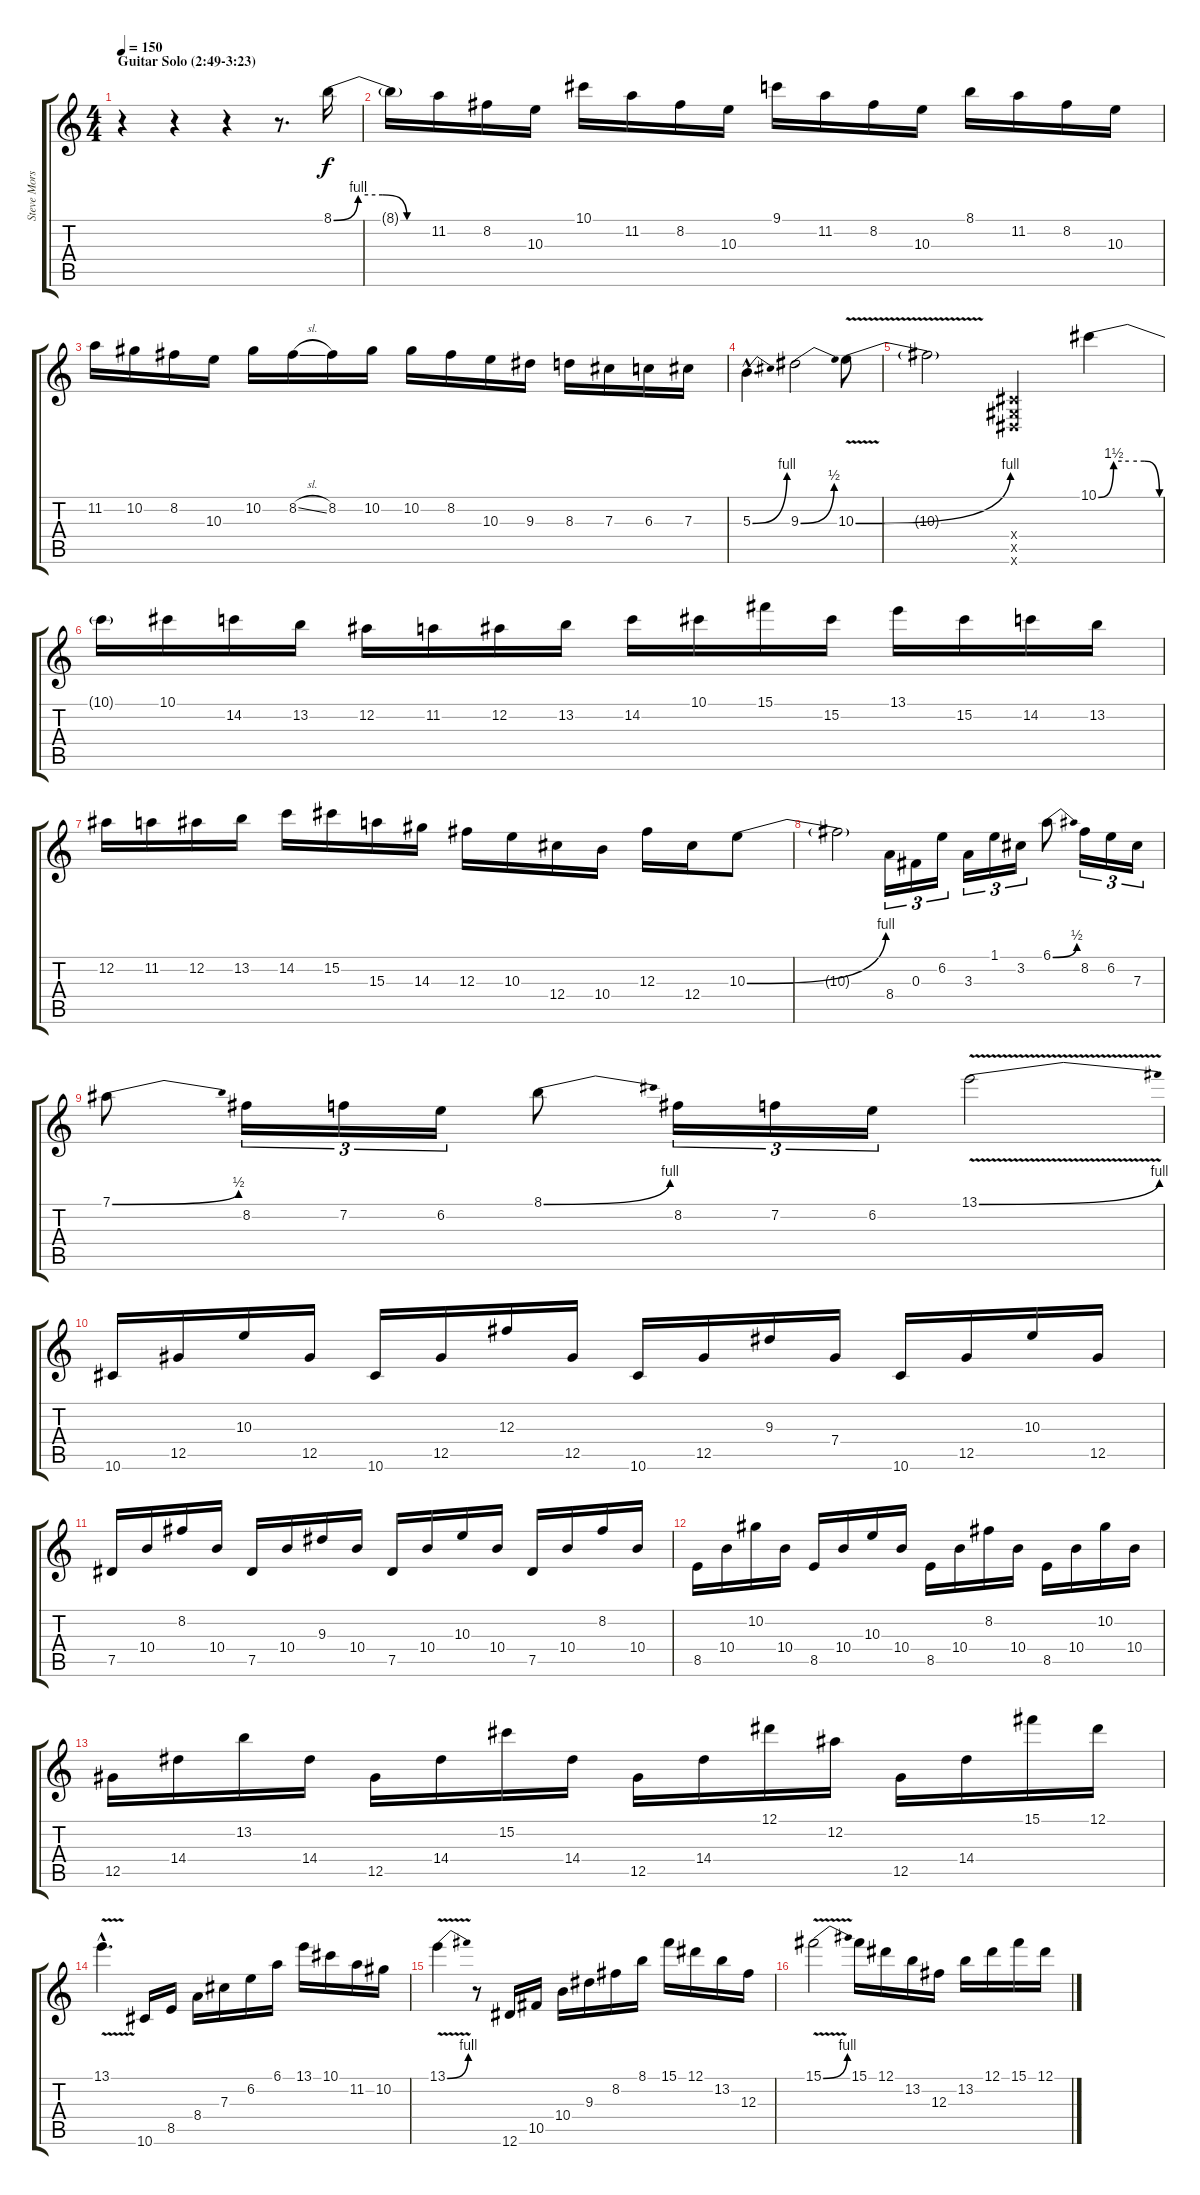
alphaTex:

\track ("Steve Morse (Left)" "Steve Mors") {instrument overdrivenguitar}
\staff {score tabs}
\tuning (Eb4 Bb3 Gb3 Db3 Ab2 Eb2) {hide}
\ts (4 4)
\section ("" "Guitar Solo (2:49-3:23)")
\tempo 150
\clef g2
\ks c
r.4{dy f instrument overdrivenguitar} r.4 r.4 r.8{d} 8.1{be (custom 0 0 15 4 30 4 45 0 60 0)}.16 |
8.1{t}.16 11.2.16 8.2.16 10.3.16 10.1.16 11.2.16 8.2.16 10.3.16 9.1.16 11.2.16 8.2.16 10.3.16 8.1.16 11.2.16 8.2.16 10.3.16 |
11.2.16 10.2.16 8.2.16 10.3.16 10.2.16 8.2{sl}.16 8.2.16 10.2.16 10.2.16 8.2.16 10.3.16 9.3.16 8.3.16 7.3.16 6.3.16 7.3.16 |
5.3{be (bend 0 0 60 4) hac}.4{d} 9.3{be (bend 0 0 60 2)}.2 10.3{be (bend 0 0 60 4) v}.8 |
10.3{t}.2 (0.4{x} 0.5{x} 0.6{x}).4 10.1{be (custom 0 0 15 6 30 6 45 6 60 0)}.4 |
10.1{t}.16 10.1.16 14.2.16 13.2.16 12.2.16 11.2.16 12.2.16 13.2.16 14.2.16 10.1.16 15.1.16 15.2.16 13.1.16 15.2.16 14.2.16 13.2.16 |
12.2.16 11.2.16 12.2.16 13.2.16 14.2.16 15.2.16 15.3.16 14.3.16 12.3.16 10.3.16 12.4.16 10.4.16 12.3.16 12.4.16 10.3{be (bend 0 0 60 4)}.8 |
10.3{t}.2 8.4.16{tu (3 2)} 0.3.16{tu (3 2)} 6.2.16{tu (3 2)} 3.3.16{tu (3 2)} 1.1.16{tu (3 2)} 3.2.16{tu (3 2)} 6.1{be (bend 0 0 60 2)}.8 8.2.16{tu (3 2)} 6.2.16{tu (3 2)} 7.3.16{tu (3 2)} |
7.1{be (bend 0 0 60 2)}.8 8.2.16{tu (3 2)} 7.2.16{tu (3 2)} 6.2.16{tu (3 2)} 8.1{be (bend 0 0 60 4)}.8 8.2.16{tu (3 2)} 7.2.16{tu (3 2)} 6.2.16{tu (3 2)} 13.1{be (bend 0 0 60 4) v}.2 |
10.6.16 12.5.16 10.3.16 12.5.16 10.6.16 12.5.16 12.3.16 12.5.16 10.6.16 12.5.16 9.3.16 7.4.16 10.6.16 12.5.16 10.3.16 12.5.16 |
7.5.16 10.4.16 8.2.16 10.4.16 7.5.16 10.4.16 9.3.16 10.4.16 7.5.16 10.4.16 10.3.16 10.4.16 7.5.16 10.4.16 8.2.16 10.4.16 |
8.5.16 10.4.16 10.2.16 10.4.16 8.5.16 10.4.16 10.3.16 10.4.16 8.5.16 10.4.16 8.2.16 10.4.16 8.5.16 10.4.16 10.2.16 10.4.16 |
12.5.16 14.4.16 13.2.16 14.4.16 12.5.16 14.4.16 15.2.16 14.4.16 12.5.16 14.4.16 12.1.16 12.2.16 12.5.16 14.4.16 15.1.16 12.1.16 |
13.1{v hac}.4{d} 10.6.16 8.5.16 8.4.16 7.3.16 6.2.16 6.1.16 13.1.16 10.1.16 11.2.16 10.2.16 |
13.1{be (bend 0 0 60 4) v}.4 r.8 12.6.16 10.5.16 10.4.16 9.3.16 8.2.16 8.1.16 15.1.16 12.1.16 13.2.16 12.3.16 |
15.1{be (bend 0 0 60 4) v}.2 15.1.16 12.1.16 13.2.16 12.3.16 13.2.16 12.1.16 15.1.16 12.1.16
